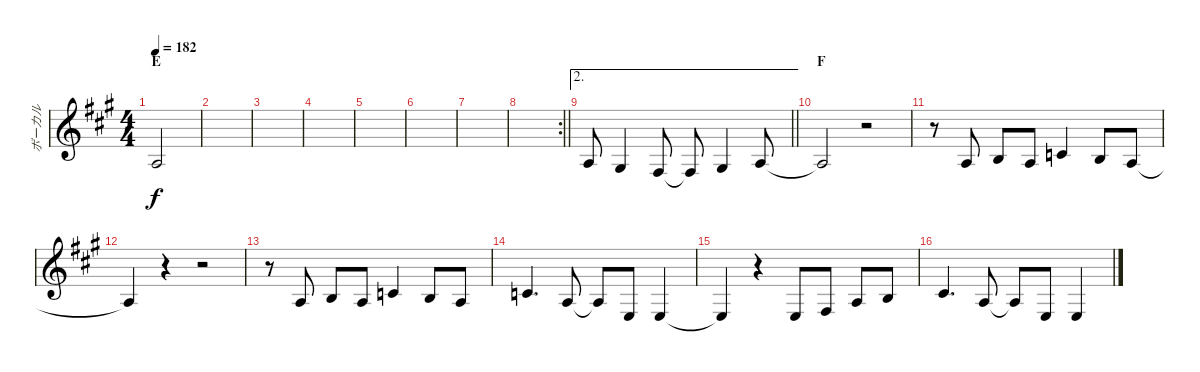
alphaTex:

\track ("ボーカル" "ボーカル") {instrument rockorgan}
\staff {score}
\tuning (E4 B3 G3 D3 A2 E2) {hide}
\ts (4 4)
\section ("" "E")
\tempo 182
\clef g2
\ks f#minor
2.3{t}.2{dy f} |
|
|
|
|
|
|
\rc 2
\barLineRight lightlight
|
\ae 2
\barLineRight lightlight
2.3.8 1.3.4 4.4.8 4.4{t}.8 1.3.4 2.3.8 |
\section ("" "F")
2.3{t}.2 r.2 |
r.8 2.3.8 0.2.8 2.3.8 1.2.4 0.2.8 2.3.8 |
2.3{t}.4 r.4 r.2 |
r.8 2.3.8 0.2.8 2.3.8 1.2.4 0.2.8 2.3.8 |
1.2.4{d} 2.3.8 2.3{t}.8 2.4.8 2.4.4 |
2.4{t}.4 r.4 2.4.8 4.4.8 2.3.8 0.2.8 |
2.2.4{d} 2.3.8 2.3{t}.8 2.4.8 2.4.4
